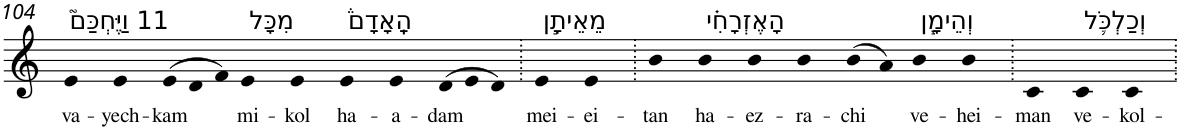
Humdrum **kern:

**kern	**text
*part1	*part1
*staff1	*staff1
*I"Piano	*
*I'Pno	*
!!LO:PB:g=z
*clefG2	*
*k[]	*
=104	=104
!LO:TX:a:t=11 וַיֶּחְכַּם֮	!
!	!LO:LY:b
4e	va-
!	!LO:LY:b
4e	-yech-
*Xtuplet	*
!	!LO:LY:b
(>12e	-kam
12d	.
12f)	.
!LO:TX:a:t=מִכָּל	!
!	!LO:LY:b
4e	mi-
!	!LO:LY:b
4e	-kol
!LO:TX:a:t=הָֽאָדָם֒	!
!	!LO:LY:b
4e	ha-
!	!LO:LY:b
4e	-a-
!	!LO:LY:b
(>12d	-dam
12e	.
12d)	.
=105.	=105.
!LO:TX:a:t=מֵאֵיתָ֣ן	!
!	!LO:LY:b
4e	mei-
!	!LO:LY:b
4e	-ei-
=106.	=106.
!	!LO:LY:b
4b	-tan
!LO:TX:a:t=הָאֶזְרָחִ֗י	!
!	!LO:LY:b
4b	ha-
!	!LO:LY:b
4b	-ez-
!	!LO:LY:b
4b	-ra-
!	!LO:LY:b
(>8b	-chi
8a)	.
!LO:TX:a:t=וְהֵימָ֧ן	!
!	!LO:LY:b
4b	ve-
!	!LO:LY:b
4b	-hei-
=107.	=107.
!	!LO:LY:b
4c	-man
!LO:TX:a:t=וְכַלְכֹּ֛ל	!
!	!LO:LY:b
4c	ve-
!	!LO:LY:b
4c	-kol-
=.	=.
*-	*-
